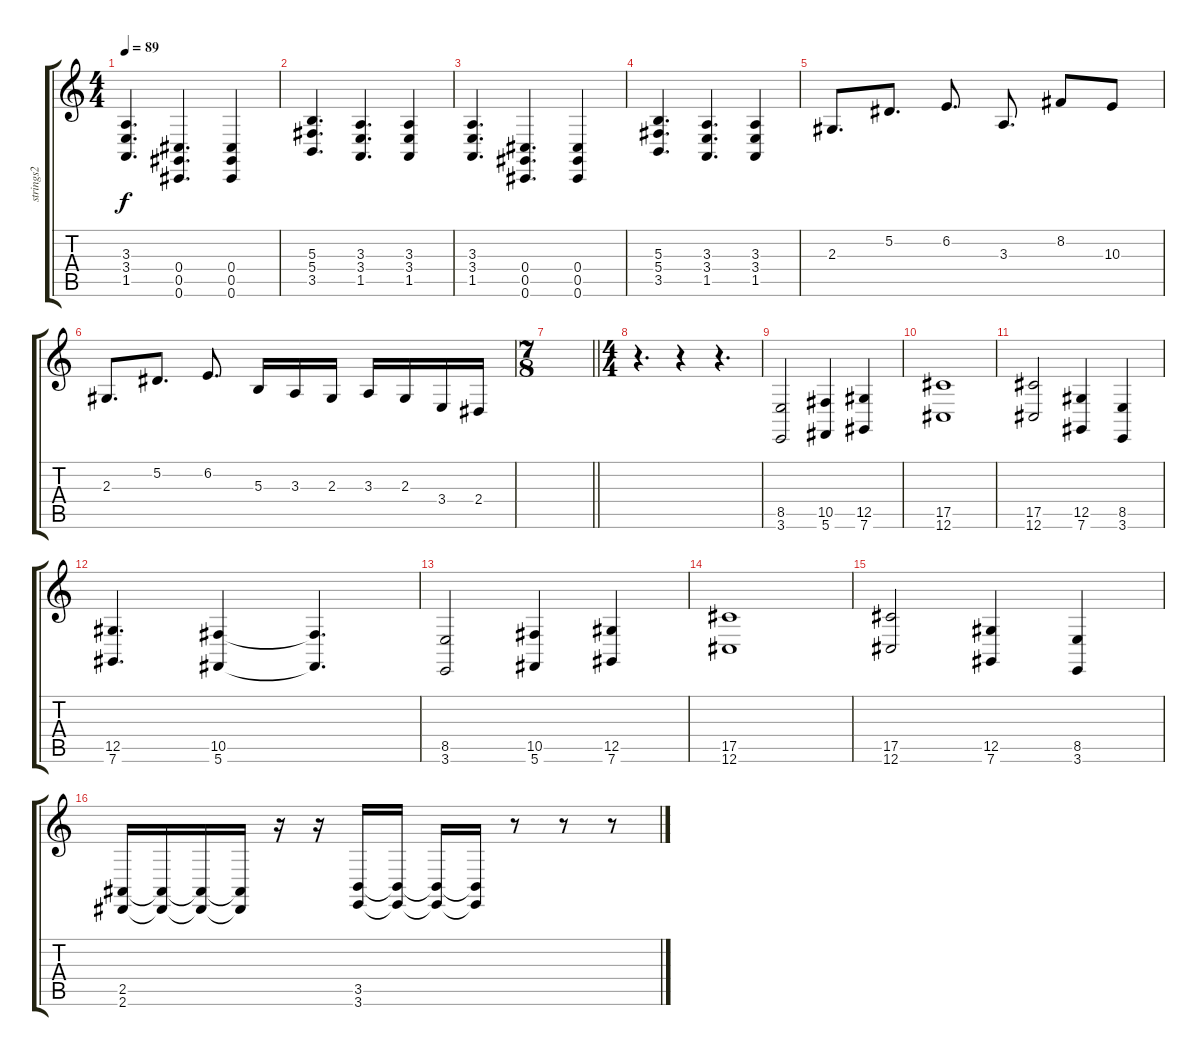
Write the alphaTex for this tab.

\track ("strings2" "strings2") {instrument cello}
\staff {score tabs}
\tuning (Eb4 Bb3 Gb3 Db3 Ab2 Db2) {hide}
\ts (4 4)
\tempo 89
\clef g2
\ks c
(3.3 3.4 1.5).4{d dy f} (0.4 0.5 0.6).4{d} (0.4 0.5 0.6).4 |
(5.3 5.4 3.5).4{d} (3.3 3.4 1.5).4{d} (3.3 3.4 1.5).4 |
(3.3 3.4 1.5).4{d} (0.4 0.5 0.6).4{d} (0.4 0.5 0.6).4 |
(5.3 5.4 3.5).4{d} (3.3 3.4 1.5).4{d} (3.3 3.4 1.5).4 |
2.3.8{d} 5.2.8{d} 6.2.8{d} 3.3.8{d} 8.2.8 10.3.8 |
2.3.8{d} 5.2.8{d} 6.2.8{d} 5.3.16 3.3.16 2.3.16 3.3.16 2.3.16 3.4.16 2.4.16 |
\ts (7 8)
\barLineRight lightlight
|
\ts (4 4)
r.4{d} r.4 r.4{d} |
(8.5 3.6).2 (10.5 5.6).4 (12.5 7.6).4 |
(17.5 12.6).1 |
(17.5 12.6).2 (12.5 7.6).4 (8.5 3.6).4 |
(12.5 7.6).4{d} (10.5 5.6).4 (10.5{t} 5.6{t}).4{d} |
(8.5 3.6).2 (10.5 5.6).4 (12.5 7.6).4 |
(17.5 12.6).1 |
(17.5 12.6).2 (12.5 7.6).4 (8.5 3.6).4 |
(2.5 2.6).16 (2.5{t} 2.6{t}).16 (2.5{t} 2.6{t}).16 (2.5{t} 2.6{t}).16 r.16 r.16 (3.5 3.6).16 (3.5{t} 3.6{t}).16 (3.5{t} 3.6{t}).16 (3.5{t} 3.6{t}).16 r.8 r.8 r.8
